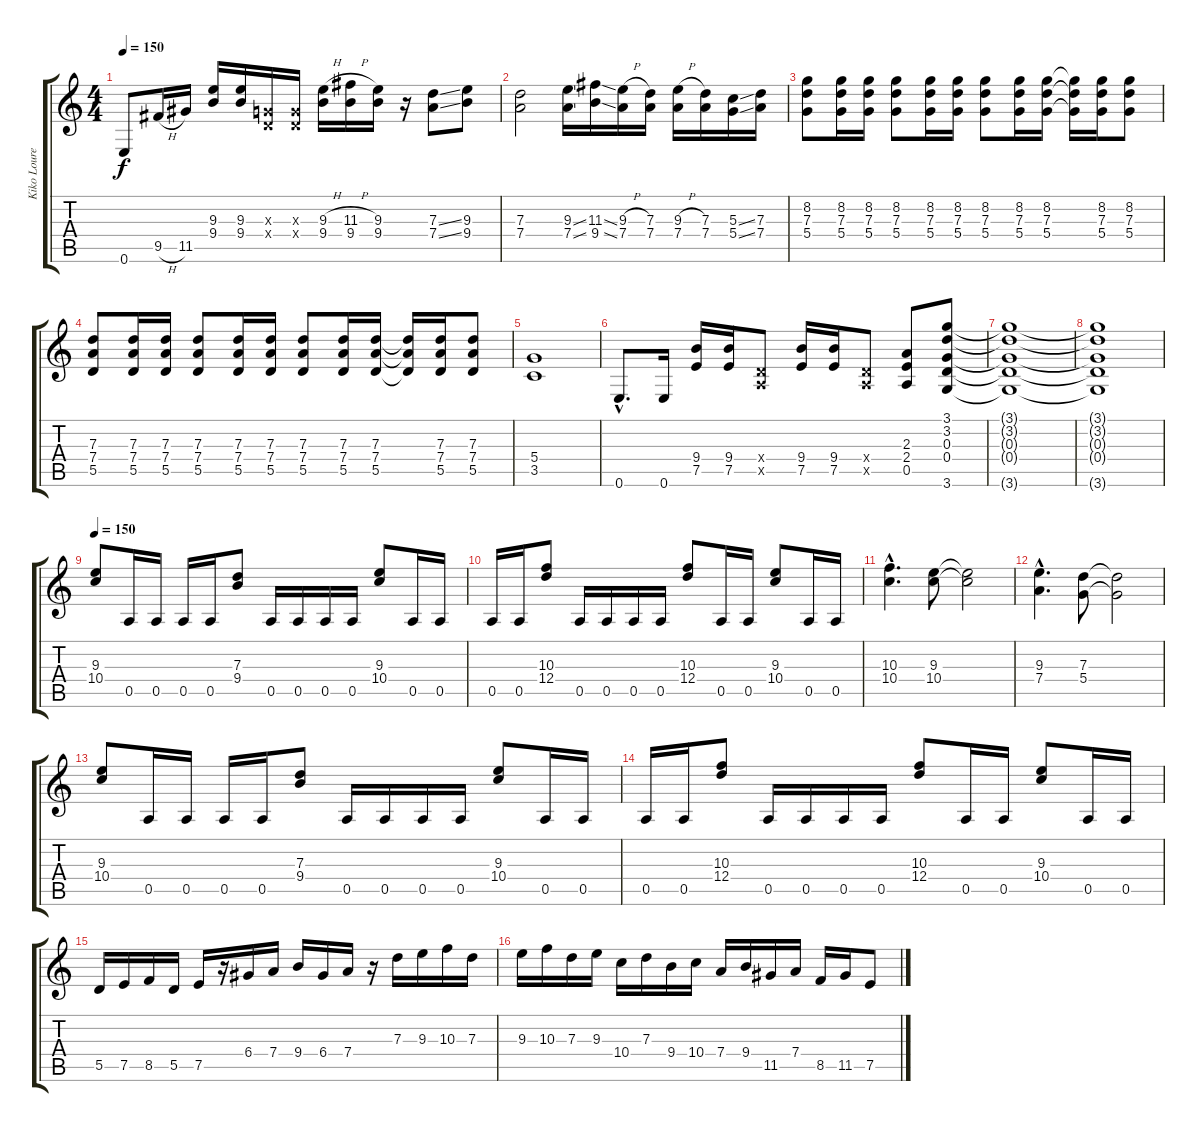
\track ("Kiko Loureiro" "Kiko Loure") {instrument distortionguitar}
\staff {score tabs}
\tuning (E4 B3 G3 D3 A2 E2) {hide}
\ts (4 4)
\tempo 150
\clef g2
\ks c
0.6.8{dy f} 9.5{h}.16 11.5.16 (9.3 9.4).16 (9.3 9.4).16 (0.3{x} 0.4{x}).16 (0.3{x} 0.4{x}).16 (9.3{h} 9.4).16 (11.3{h} 9.4).16 (9.3 9.4).16 r.16 (7.3{ss} 7.4{ss}).8 (9.3 9.4).8 |
(7.3 7.4).2 (9.3{ss} 7.4{ss}).16 (11.3{ss} 9.4{ss}).16 (9.3{h} 7.4).16 (7.3 7.4).16 (9.3{h} 7.4).16 (7.3 7.4).16 (5.3{ss} 5.4{ss}).16 (7.3 7.4).16 |
(8.2 7.3 5.4).8 (8.2 7.3 5.4).16 (8.2 7.3 5.4).16 (8.2 7.3 5.4).8 (8.2 7.3 5.4).16 (8.2 7.3 5.4).16 (8.2 7.3 5.4).8 (8.2 7.3 5.4).16 (8.2 7.3 5.4).16 (8.2{t} 7.3{t} 5.4{t}).16 (8.2 7.3 5.4).16 (8.2 7.3 5.4).8 |
(7.3 7.4 5.5).8 (7.3 7.4 5.5).16 (7.3 7.4 5.5).16 (7.3 7.4 5.5).8 (7.3 7.4 5.5).16 (7.3 7.4 5.5).16 (7.3 7.4 5.5).8 (7.3 7.4 5.5).16 (7.3 7.4 5.5).16 (7.3{t} 7.4{t} 5.5{t}).16 (7.3 7.4 5.5).16 (7.3 7.4 5.5).8 |
(5.4 3.5).1 |
0.6{hac}.8{d} 0.6.16 (9.4 7.5).16 (9.4 7.5).16 (0.4{x} 0.5{x}).8 (9.4 7.5).16 (9.4 7.5).16 (0.4{x} 0.5{x}).8 (2.3 2.4 0.5).8 (3.1 3.2 0.3 0.4 3.6).8 |
(3.1{t} 3.2{t} 0.3{t} 0.4{t} 3.6{t}).1 |
(3.1{t} 3.2{t} 0.3{t} 0.4{t} 3.6{t}).1 |
\tempo 150
(9.3 10.4).8 0.5.16 0.5.16 0.5.16 0.5.16 (7.3 9.4).8 0.5.16 0.5.16 0.5.16 0.5.16 (9.3 10.4).8 0.5.16 0.5.16 |
0.5.16 0.5.16 (10.3 12.4).8 0.5.16 0.5.16 0.5.16 0.5.16 (10.3 12.4).8 0.5.16 0.5.16 (9.3 10.4).8 0.5.16 0.5.16 |
(10.3{hac} 10.4{hac}).4{d} (9.3 10.4).8 (9.3{t} 10.4{t}).2 |
(9.3{hac} 7.4{hac}).4{d} (7.3 5.4).8 (7.3{t} 5.4{t}).2 |
(9.3 10.4).8 0.5.16 0.5.16 0.5.16 0.5.16 (7.3 9.4).8 0.5.16 0.5.16 0.5.16 0.5.16 (9.3 10.4).8 0.5.16 0.5.16 |
0.5.16 0.5.16 (10.3 12.4).8 0.5.16 0.5.16 0.5.16 0.5.16 (10.3 12.4).8 0.5.16 0.5.16 (9.3 10.4).8 0.5.16 0.5.16 |
5.5.16 7.5.16 8.5.16 5.5.16 7.5.16 r.16 6.4.16 7.4.16 9.4.16 6.4.16 7.4.16 r.16 7.3.16 9.3.16 10.3.16 7.3.16 |
9.3.16 10.3.16 7.3.16 9.3.16 10.4.16 7.3.16 9.4.16 10.4.16 7.4.16 9.4.16 11.5.16 7.4.16 8.5.16 11.5.16 7.5.8
